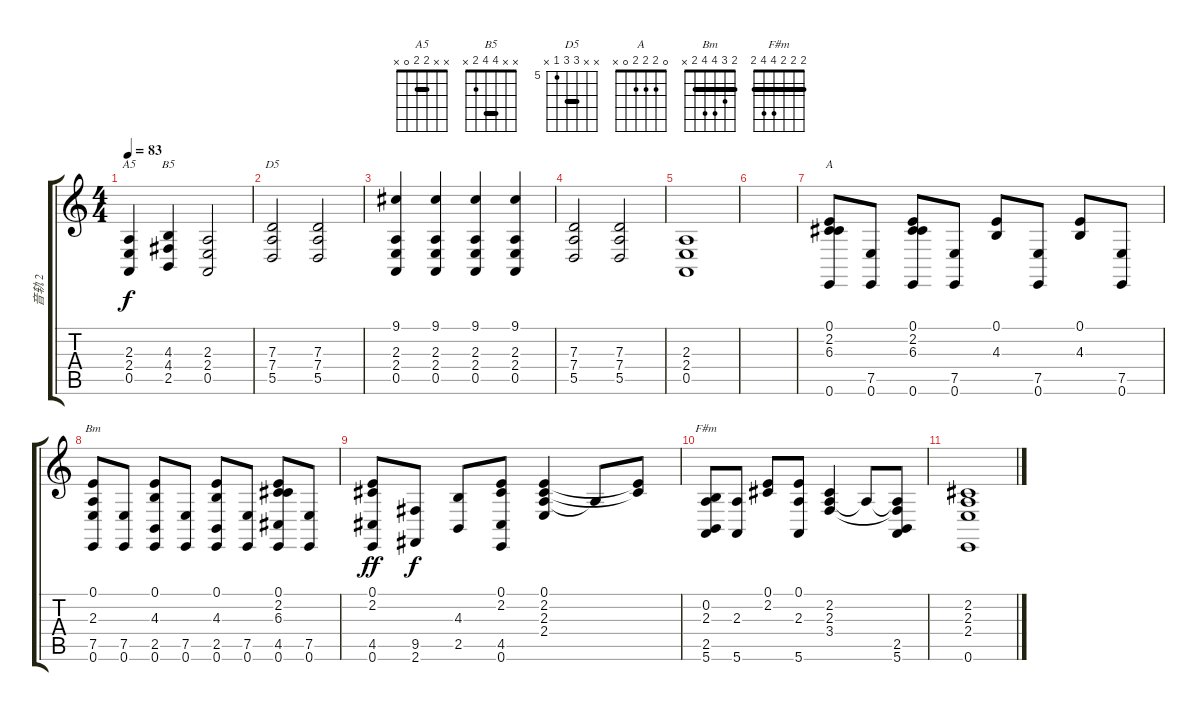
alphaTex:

\track ("音轨 2" "音轨 2") {instrument honkytonkpiano}
\staff {score tabs}
\tuning (E4 B3 G3 D3 A2 E2) {hide}
\chord ("A5" x x 2 2 0 x) {barre 2}
\chord ("B5" x x 4 4 2 x) {barre 4}
\chord ("D5" x x 7 7 5 x) {firstfret 5 barre 7}
\chord ("A" 0 2 2 2 0 x)
\chord ("Bm" 2 3 4 4 2 x) {barre 2}
\chord ("F#m" 2 2 2 4 4 2) {barre 2}
\ts (4 4)
\tempo 83
\clef g2
\ks c
(2.3 2.4 0.5).4{ch "A5" dy f} (4.3 4.4 2.5).4{ch "B5"} (2.3 2.4 0.5).2 |
(7.3 7.4 5.5).2{ch "D5"} (7.3 7.4 5.5).2 |
(9.1 2.3 2.4 0.5).4 (9.1 2.3 2.4 0.5).4 (9.1 2.3 2.4 0.5).4 (9.1 2.3 2.4 0.5).4 |
(7.3 7.4 5.5).2 (7.3 7.4 5.5).2 |
(2.3 2.4 0.5).1 |
|
(0.1 2.2 6.3 0.6).8{ch "A"} (7.5 0.6).8 (0.1 2.2 6.3 0.6).8 (7.5 0.6).8 (0.1 4.3).8 (7.5 0.6).8 (0.1 4.3).8 (7.5 0.6).8 |
(0.1 2.3 7.5 0.6).8{ch "Bm"} (7.5 0.6).8 (0.1 4.3 2.5 0.6).8 (7.5 0.6).8 (0.1 4.3 2.5 0.6).8 (7.5 0.6).8 (0.1 2.2 6.3 4.5 0.6).8 (7.5 0.6).8 |
(0.1 2.2 4.5 0.6).8{dy ff} (9.5 2.6).8{dy f} (4.3 2.5).8 (0.1 2.2 4.5 0.6).8 (0.1 2.2 2.3 2.4).4 2.3{t}.8 (0.1{t} 2.2{t}).8 |
(0.2 2.3 2.5 5.6).8{ch "F#m"} (2.3 5.6).8 (0.1 2.2).8 (0.1 2.3 5.6).8 (2.2 2.3 3.4).4 2.3{t}.8 (2.3{t} 3.4{t} 2.5 5.6).8 |
(2.2 2.3 2.4 0.6).1
